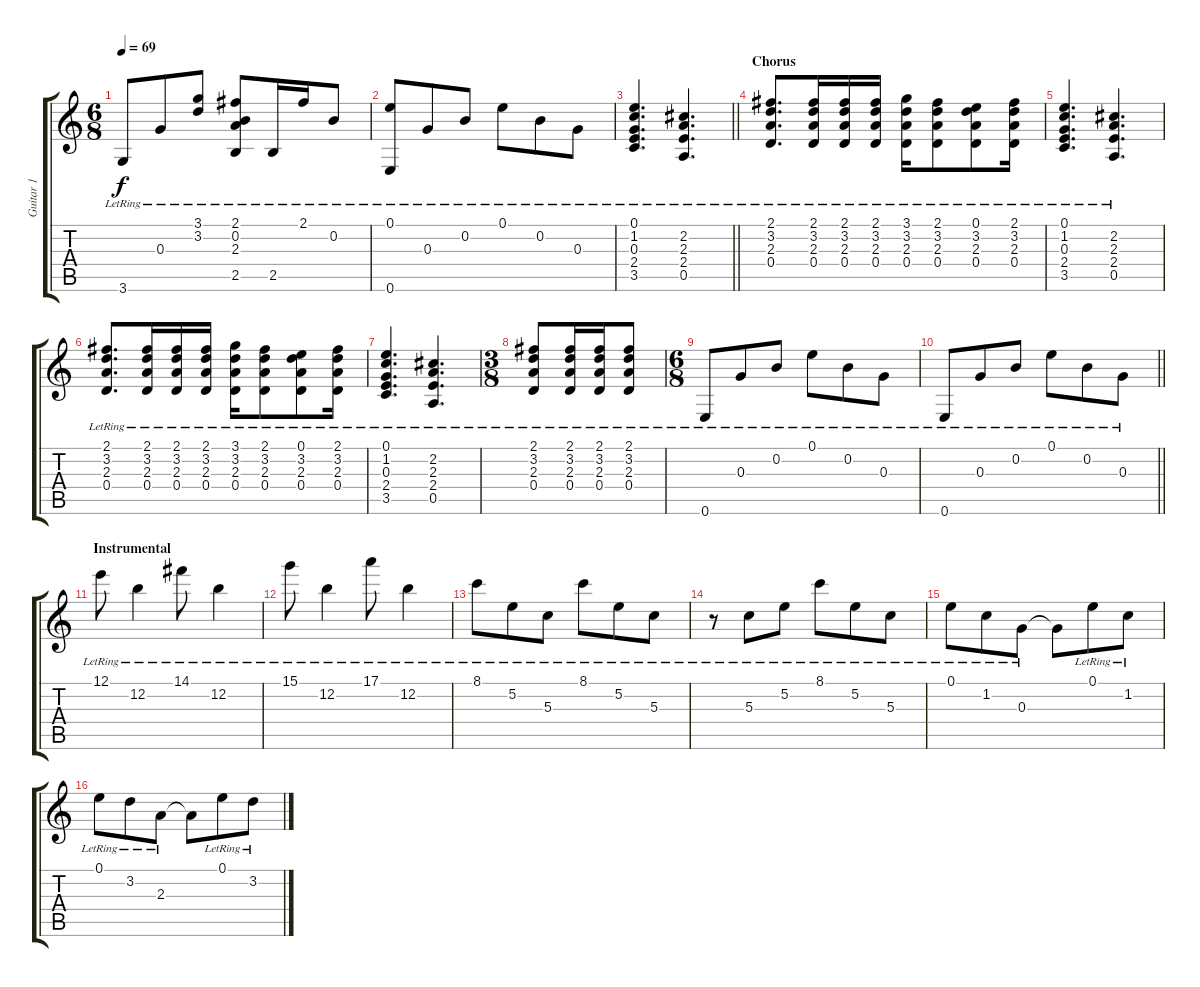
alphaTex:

\track ("Guitar 1" "Guitar 1") {instrument acousticguitarsteel}
\staff {score tabs}
\tuning (E4 B3 G3 D3 A2 E2) {hide}
\ts (6 8)
\tempo 69
\clef g2
\ks c
3.6{lr}.8{dy f} 0.3{lr}.8 (3.1{lr} 3.2{lr}).8 (2.1{lr} 0.2{lr} 2.3{lr} 2.5{lr}).8 2.5{lr}.16 2.1{lr}.16 0.2{lr}.8 |
(0.1{lr} 0.6{lr}).8 0.3{lr}.8 0.2{lr}.8 0.1{lr}.8 0.2{lr}.8 0.3{lr}.8 |
\barLineRight lightlight
(0.1{lr} 1.2{lr} 0.3{lr} 2.4{lr} 3.5{lr}).4{d} (2.2{lr} 2.3{lr} 2.4{lr} 0.5{lr}).4{d} |
\section ("" "Chorus")
(2.1{lr} 3.2{lr} 2.3{lr} 0.4{lr}).8{d} (2.1{lr} 3.2{lr} 2.3{lr} 0.4{lr}).16 (2.1{lr} 3.2{lr} 2.3{lr} 0.4{lr}).16 (2.1{lr} 3.2{lr} 2.3{lr} 0.4{lr}).16 (3.1{lr} 3.2{lr} 2.3{lr} 0.4{lr}).16 (2.1{lr} 3.2{lr} 2.3{lr} 0.4{lr}).8 (0.1{lr} 3.2{lr} 2.3{lr} 0.4{lr}).8 (2.1{lr} 3.2{lr} 2.3{lr} 0.4{lr}).16 |
(0.1{lr} 1.2{lr} 0.3{lr} 2.4{lr} 3.5{lr}).4{d} (2.2{lr} 2.3{lr} 2.4{lr} 0.5{lr}).4{d} |
(2.1{lr} 3.2{lr} 2.3{lr} 0.4{lr}).8{d} (2.1{lr} 3.2{lr} 2.3{lr} 0.4{lr}).16 (2.1{lr} 3.2{lr} 2.3{lr} 0.4{lr}).16 (2.1{lr} 3.2{lr} 2.3{lr} 0.4{lr}).16 (3.1{lr} 3.2{lr} 2.3{lr} 0.4{lr}).16 (2.1{lr} 3.2{lr} 2.3{lr} 0.4{lr}).8 (0.1{lr} 3.2{lr} 2.3{lr} 0.4{lr}).8 (2.1{lr} 3.2{lr} 2.3{lr} 0.4{lr}).16 |
(0.1{lr} 1.2{lr} 0.3{lr} 2.4{lr} 3.5{lr}).4{d} (2.2{lr} 2.3{lr} 2.4{lr} 0.5{lr}).4{d} |
\ts (3 8)
(2.1{lr} 3.2{lr} 2.3{lr} 0.4{lr}).8 (2.1{lr} 3.2{lr} 2.3{lr} 0.4{lr}).16 (2.1{lr} 3.2{lr} 2.3{lr} 0.4{lr}).16 (2.1{lr} 3.2{lr} 2.3{lr} 0.4{lr}).8 |
\ts (6 8)
0.6{lr}.8 0.3{lr}.8 0.2{lr}.8 0.1{lr}.8 0.2{lr}.8 0.3{lr}.8 |
\barLineRight lightlight
0.6{lr}.8 0.3{lr}.8 0.2{lr}.8 0.1{lr}.8 0.2{lr}.8 0.3{lr}.8 |
\section ("" "Instrumental")
12.1{lr}.8 12.2{lr}.4 14.1{lr}.8 12.2{lr}.4 |
15.1{lr}.8 12.2{lr}.4 17.1{lr}.8 12.2{lr}.4 |
8.1{lr}.8 5.2{lr}.8 5.3{lr}.8 8.1{lr}.8 5.2{lr}.8 5.3{lr}.8 |
r.8 5.3{lr}.8 5.2{lr}.8 8.1{lr}.8 5.2{lr}.8 5.3{lr}.8 |
0.1{lr}.8 1.2{lr}.8 0.3{lr}.8 0.3{t}.8 0.1{lr}.8 1.2{lr}.8 |
0.1{lr}.8 3.2{lr}.8 2.3{lr}.8 2.3{t}.8 0.1{lr}.8 3.2{lr}.8
